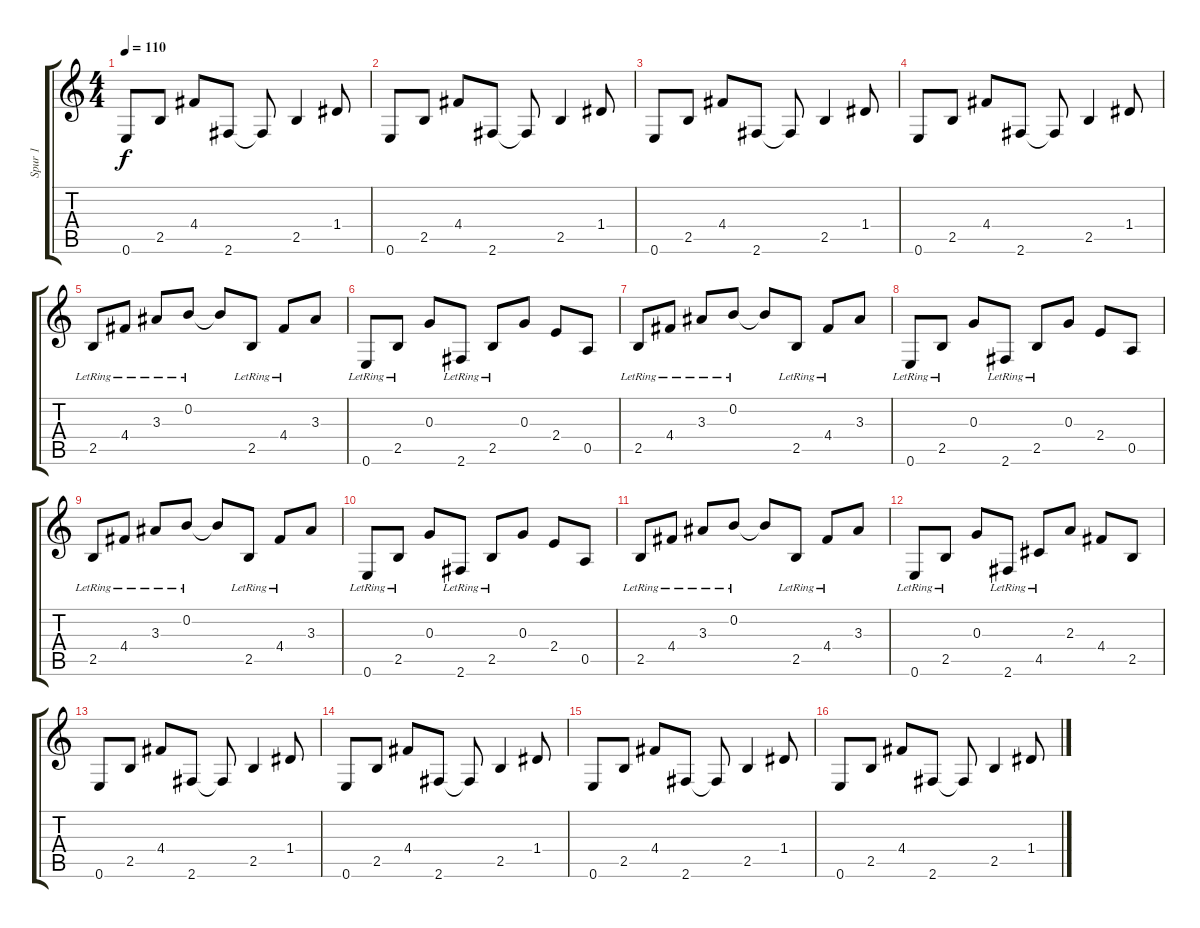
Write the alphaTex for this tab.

\track ("Spur 1" "Spur 1") {instrument acousticguitarnylon}
\staff {score tabs}
\tuning (E4 B3 G3 D3 A2 E2) {hide}
\ts (4 4)
\tempo 110
\clef g2
\ks c
0.6.8{dy f} 2.5.8 4.4.8 2.6.8 2.6{t}.8 2.5.4 1.4.8 |
0.6.8 2.5.8 4.4.8 2.6.8 2.6{t}.8 2.5.4 1.4.8 |
0.6.8 2.5.8 4.4.8 2.6.8 2.6{t}.8 2.5.4 1.4.8 |
0.6.8 2.5.8 4.4.8 2.6.8 2.6{t}.8 2.5.4 1.4.8 |
2.5{lr}.8 4.4{lr}.8 3.3{lr}.8 0.2{lr}.8 0.2{t}.8 2.5{lr}.8 4.4{lr}.8 3.3.8 |
0.6{lr}.8 2.5{lr}.8 0.3.8 2.6{lr}.8 2.5{lr}.8 0.3.8 2.4.8 0.5.8 |
2.5{lr}.8 4.4{lr}.8 3.3{lr}.8 0.2{lr}.8 0.2{t}.8 2.5{lr}.8 4.4{lr}.8 3.3.8 |
0.6{lr}.8 2.5{lr}.8 0.3.8 2.6{lr}.8 2.5{lr}.8 0.3.8 2.4.8 0.5.8 |
2.5{lr}.8 4.4{lr}.8 3.3{lr}.8 0.2{lr}.8 0.2{t}.8 2.5{lr}.8 4.4{lr}.8 3.3.8 |
0.6{lr}.8 2.5{lr}.8 0.3.8 2.6{lr}.8 2.5{lr}.8 0.3.8 2.4.8 0.5.8 |
2.5{lr}.8 4.4{lr}.8 3.3{lr}.8 0.2{lr}.8 0.2{t}.8 2.5{lr}.8 4.4{lr}.8 3.3.8 |
0.6{lr}.8 2.5{lr}.8 0.3.8 2.6{lr}.8 4.5{lr}.8 2.3.8 4.4.8 2.5.8 |
0.6.8 2.5.8 4.4.8 2.6.8 2.6{t}.8 2.5.4 1.4.8 |
0.6.8 2.5.8 4.4.8 2.6.8 2.6{t}.8 2.5.4 1.4.8 |
0.6.8 2.5.8 4.4.8 2.6.8 2.6{t}.8 2.5.4 1.4.8 |
0.6.8 2.5.8 4.4.8 2.6.8 2.6{t}.8 2.5.4 1.4.8
